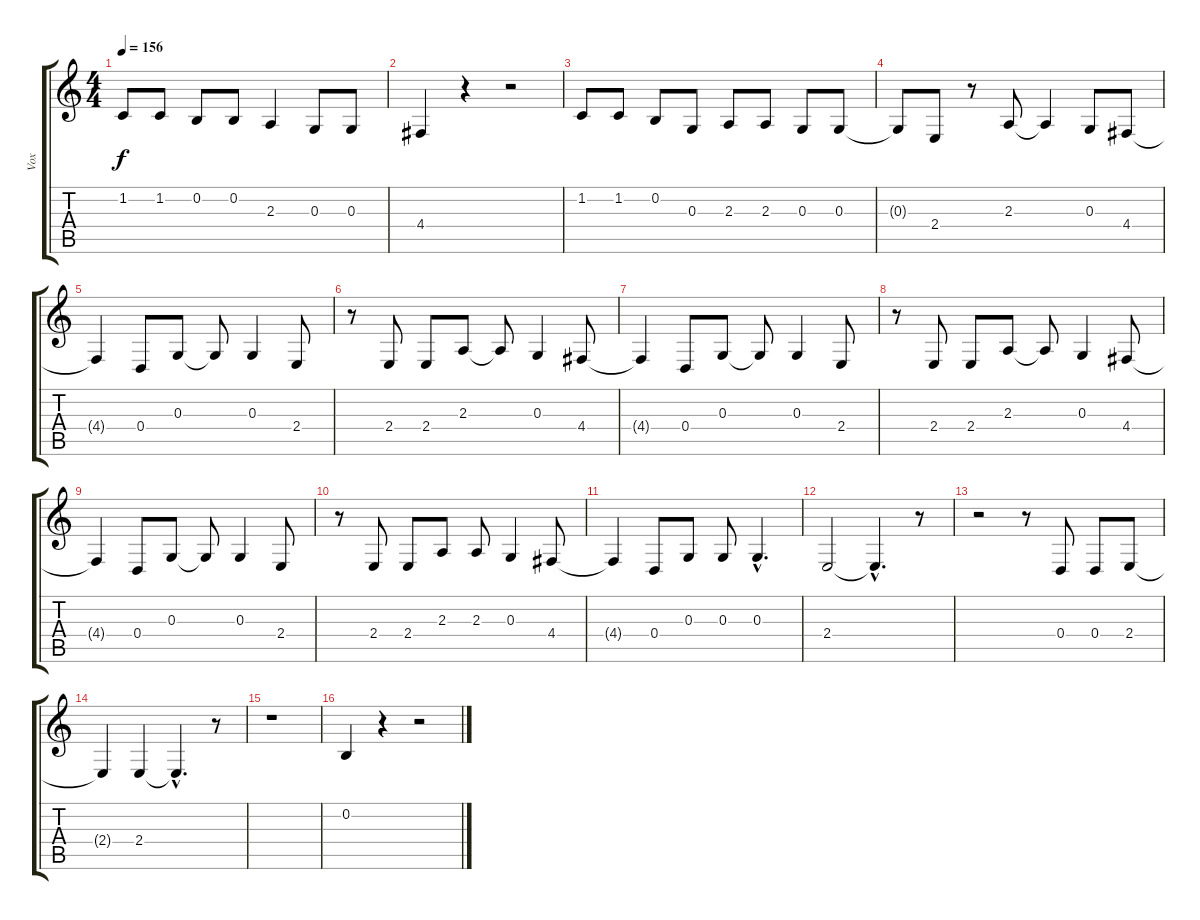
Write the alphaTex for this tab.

\track ("Vox" "Vox") {instrument synthvoice}
\staff {score tabs}
\tuning (E4 B3 G3 D3 A2 E2) {hide}
\ts (4 4)
\tempo 156
\clef g2
\ks c
1.2.8{dy f} 1.2.8 0.2.8 0.2.8 2.3.4 0.3.8 0.3.8 |
4.4.4 r.4 r.2 |
1.2.8 1.2.8 0.2.8 0.3.8 2.3.8 2.3.8 0.3.8 0.3.8 |
0.3{t}.8 2.4.8 r.8 2.3.8 2.3{t}.4 0.3.8 4.4.8 |
4.4{t}.4 0.4.8 0.3.8 0.3{t}.8 0.3.4 2.4.8 |
r.8 2.4.8 2.4.8 2.3.8 2.3{t}.8 0.3.4 4.4.8 |
4.4{t}.4 0.4.8 0.3.8 0.3{t}.8 0.3.4 2.4.8 |
r.8 2.4.8 2.4.8 2.3.8 2.3{t}.8 0.3.4 4.4.8 |
4.4{t}.4 0.4.8 0.3.8 0.3{t}.8 0.3.4 2.4.8 |
r.8 2.4.8 2.4.8 2.3.8 2.3.8 0.3.4 4.4.8 |
4.4{t}.4 0.4.8 0.3.8 0.3.8 0.3{hac}.4{d} |
2.4.2 2.4{hac t}.4{d} r.8 |
r.2 r.8 0.4.8 0.4.8 2.4.8 |
2.4{t}.4 2.4.4 2.4{hac t}.4{d} r.8 |
r.1 |
0.2.4 r.4 r.2
